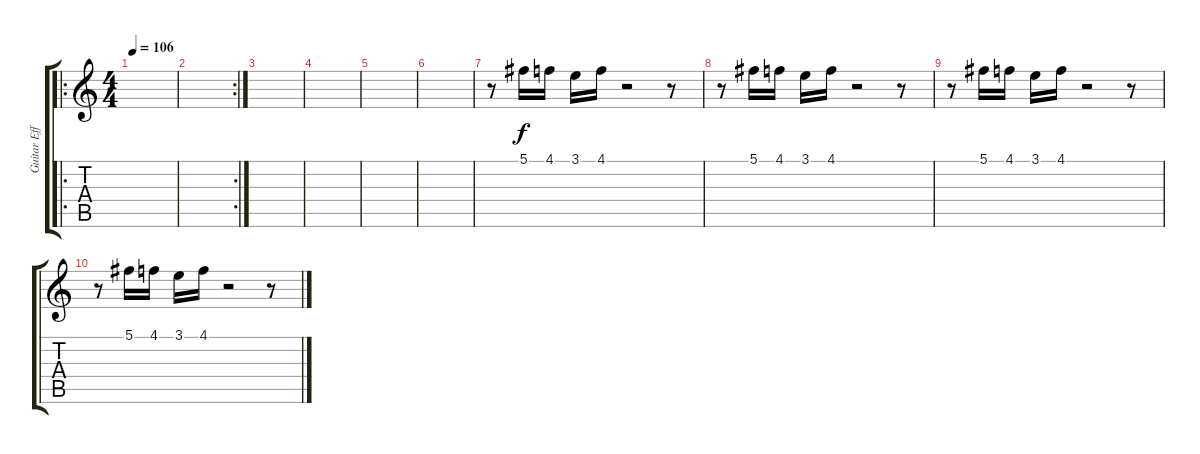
\track ("Guitar Effect2" "Guitar Eff") {instrument electricguitarjazz}
\staff {score tabs}
\tuning (Db4 Ab3 E3 B2 Gb2 B1) {hide}
\ro
\ts (4 4)
\tempo 106
\clef g2
\ks c
|
\rc 2
|
|
|
|
|
r.8 5.1.16 4.1.16 3.1.16 4.1.16 r.2 r.8 |
r.8 5.1.16 4.1.16 3.1.16 4.1.16 r.2 r.8 |
r.8 5.1.16 4.1.16 3.1.16 4.1.16 r.2 r.8 |
r.8 5.1.16 4.1.16 3.1.16 4.1.16 r.2 r.8
